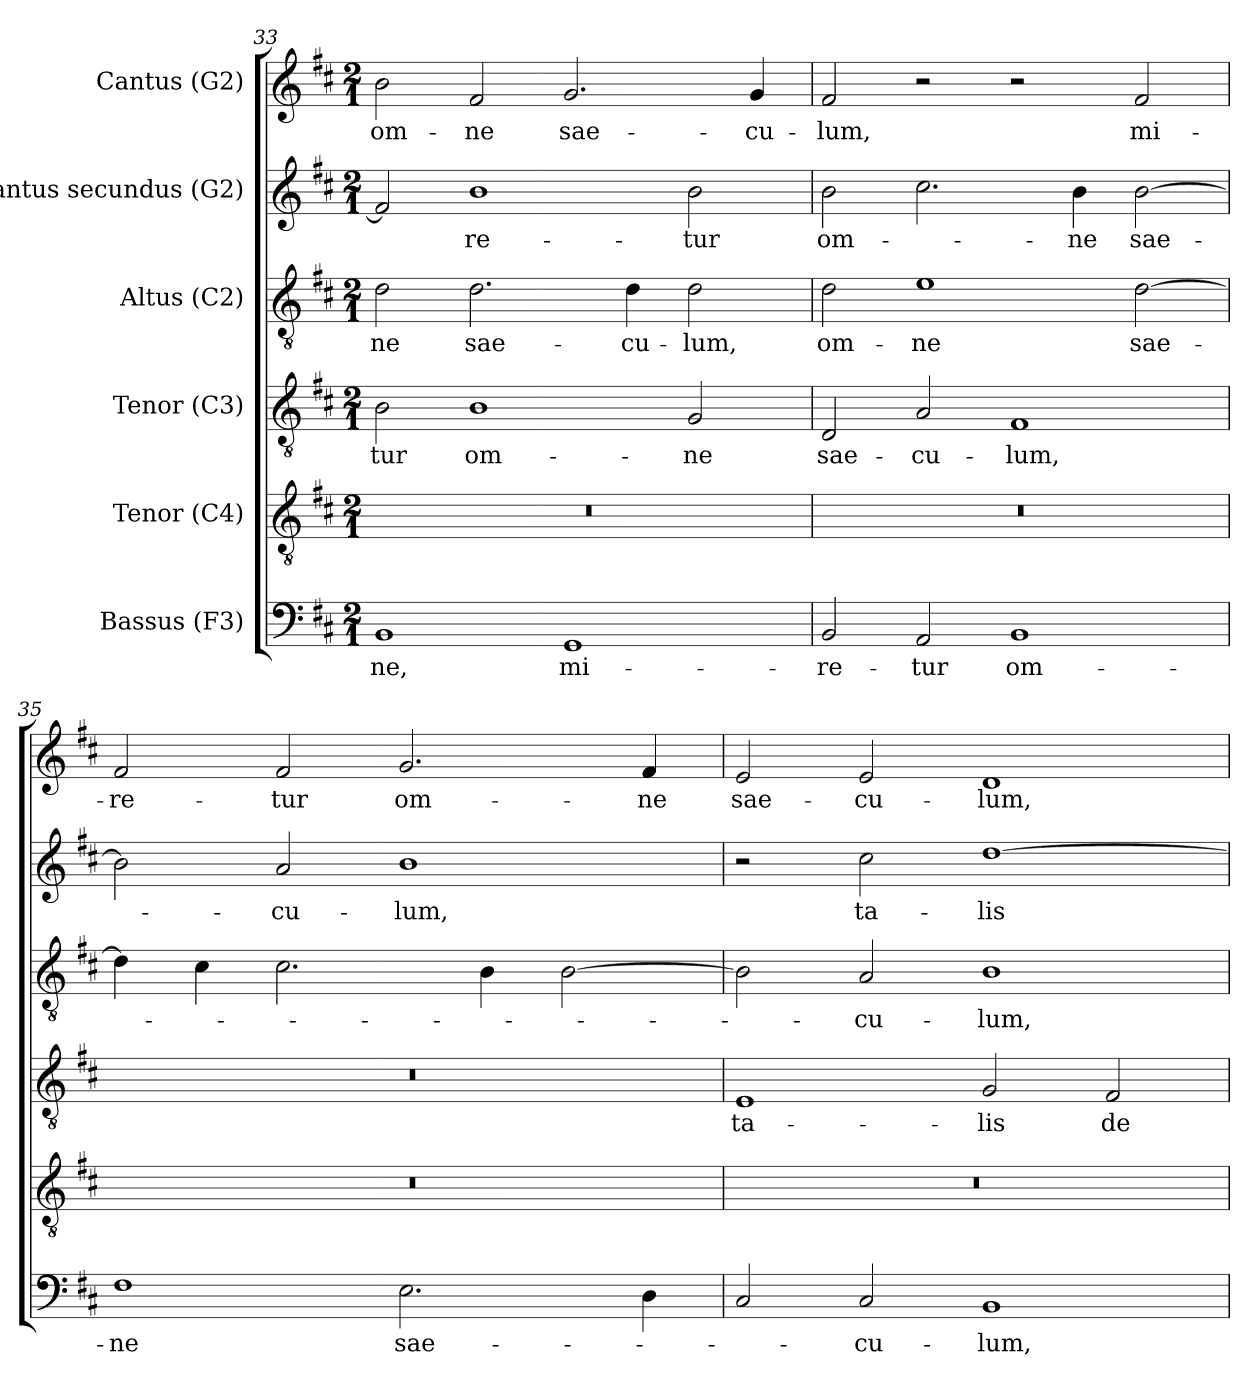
**kern	**text	**kern	**kern	**text	**kern	**text	**kern	**text	**kern	**text
*part6	*part6	*part5	*part4	*part4	*part3	*part3	*part2	*part2	*part1	*part1
*staff6	*staff6	*staff5	*staff4	*staff4	*staff3	*staff3	*staff2	*staff2	*staff1	*staff1
*I"Bassus (F3)	*	*I"Tenor (C4)	*I"Tenor (C3)	*	*I"Altus (C2)	*	*I"Cantus secundus (G2)	*	*I"Cantus (G2)	*
*clefF4	*	*clefGv2	*clefGv2	*	*clefGv2	*	*clefG2	*	*clefG2	*
*	*	*	*	*	*ITrd7c12	*	*	*	*	*
*k[f#c#]	*	*k[f#c#]	*k[f#c#]	*	*k[f#c#]	*	*k[f#c#]	*	*k[f#c#]	*
*D:	*	*D:	*D:	*	*D:	*	*D:	*	*D:	*
*M2/1	*	*M2/1	*M2/1	*	*M2/1	*	*M2/1	*	*M2/1	*
=33	=33	=33	=33	=33	=33	=33	=33	=33	=33	=33
!	!LO:LY:b:color=#000000	!LO:N:vis=1	!	!	!	!	!	!	!	!
!	!	!	!	!LO:LY:b:color=#000000	!	!	!	!	!	!
!	!	!	!	!	!	!LO:LY:b:color=#000000	!	!	!	!
!	!	!	!	!	!	!	!	!	!	!LO:LY:b:color=#000000
1BBi	-ne,	0r	2Bi\	-tur	2Di\	-ne	2f#i/]	.	2bi\	om-
!	!	!	!	!LO:LY:b:color=#000000	!	!	!	!	!	!
!	!	!	!	!	!	!LO:LY:b:color=#000000	!	!	!	!
!	!	!	!	!	!	!	!	!LO:LY:b:color=#000000	!	!
!	!	!	!	!	!	!	!	!	!	!LO:LY:b:color=#000000
.	.	.	1Bi	om-	2.Di\	sae-	1bi	-re-	2f#i/	-ne
!	!LO:LY:b:color=#000000	!	!	!	!	!	!	!	!	!
!	!	!	!	!	!	!	!	!	!	!LO:LY:b:color=#000000
1GGi	mi-	.	.	.	.	.	.	.	2.gi/	sae-
!	!	!	!	!	!	!LO:LY:b:color=#000000	!	!	!	!
.	.	.	.	.	4Di\	-cu-	.	.	.	.
!	!	!	!	!LO:LY:b:color=#000000	!	!	!	!	!	!
!	!	!	!	!	!	!LO:LY:b:color=#000000	!	!	!	!
!	!	!	!	!	!	!	!	!LO:LY:b:color=#000000	!	!
.	.	.	2Gi/	-ne	2Di\	-lum,	2bi\	-tur	.	.
!	!	!	!	!	!	!	!	!	!	!LO:LY:b:color=#000000
.	.	.	.	.	.	.	.	.	4gi/	-cu-
=34	=34	=34	=34	=34	=34	=34	=34	=34	=34	=34
!	!LO:LY:b:color=#000000	!LO:N:vis=1	!	!	!	!	!	!	!	!
!	!	!	!	!LO:LY:b:color=#000000	!	!	!	!	!	!
!	!	!	!	!	!	!LO:LY:b:color=#000000	!	!	!	!
!	!	!	!	!	!	!	!	!LO:LY:b:color=#000000	!	!
!	!	!	!	!	!	!	!	!	!	!LO:LY:b:color=#000000
2BBi/	-re-	0r	2Di/	sae-	2Di\	om-	2bi\	om-	2f#i/	-lum,
!	!LO:LY:b:color=#000000	!	!	!	!	!	!	!	!	!
!	!	!	!	!LO:LY:b:color=#000000	!	!	!	!	!	!
!	!	!	!	!	!	!LO:LY:b:color=#000000	!	!	!	!
2AAi/	-tur	.	2Ai/	-cu-	1Ei	-ne	2.cc#i\	.	2r	.
!	!LO:LY:b:color=#000000	!	!	!	!	!	!	!	!	!
!	!	!	!	!LO:LY:b:color=#000000	!	!	!	!	!	!
1BBi	om-	.	1F#i	-lum,	.	.	.	.	2r	.
!	!	!	!	!	!	!	!	!LO:LY:b:color=#000000	!	!
.	.	.	.	.	.	.	4bi\	-ne	.	.
!	!	!	!	!	!	!LO:LY:b:color=#000000	!	!	!	!
!	!	!	!	!	!	!	!	!LO:LY:b:color=#000000	!	!
!	!	!	!	!	!	!	!	!	!	!LO:LY:b:color=#000000
.	.	.	.	.	[2Di\	sae-	[2bi\	sae-	2f#i/	mi-
!!LO:LB:g=z
=35	=35	=35	=35	=35	=35	=35	=35	=35	=35	=35
!	!LO:LY:b:color=#000000	!LO:N:vis=1	!LO:N:vis=1	!	!	!	!	!	!	!
!	!	!	!	!	!	!	!	!	!	!LO:LY:b:color=#000000
1F#i	-ne	0r	0r	.	4Di\]	.	2bi\]	.	2f#i/	-re-
.	.	.	.	.	4C#i\	.	.	.	.	.
!	!	!	!	!	!	!	!	!LO:LY:b:color=#000000	!	!
!	!	!	!	!	!	!	!	!	!	!LO:LY:b:color=#000000
.	.	.	.	.	2.C#i\	.	2ai/	-cu-	2f#i/	-tur
!	!LO:LY:b:color=#000000	!	!	!	!	!	!	!	!	!
!	!	!	!	!	!	!	!	!LO:LY:b:color=#000000	!	!
!	!	!	!	!	!	!	!	!	!	!LO:LY:b:color=#000000
2.Ei\	sae-	.	.	.	.	.	1bi	-lum,	2.gi/	om-
.	.	.	.	.	4BBi\	.	.	.	.	.
.	.	.	.	.	[2BBi\	.	.	.	.	.
!	!	!	!	!	!	!	!	!	!	!LO:LY:b:color=#000000
4Di\	.	.	.	.	.	.	.	.	4f#i/	-ne
=36	=36	=36	=36	=36	=36	=36	=36	=36	=36	=36
!	!	!LO:N:vis=1	!	!	!	!	!	!	!	!
!	!	!	!	!LO:LY:b:color=#000000	!	!	!	!	!	!
!	!	!	!	!	!	!	!	!	!	!LO:LY:b:color=#000000
2C#i/	.	0r	1Ei	ta-	2BBi\]	.	2r	.	2ei/	sae-
!	!LO:LY:b:color=#000000	!	!	!	!	!	!	!	!	!
!	!	!	!	!	!	!LO:LY:b:color=#000000	!	!	!	!
!	!	!	!	!	!	!	!	!LO:LY:b:color=#000000	!	!
!	!	!	!	!	!	!	!	!	!	!LO:LY:b:color=#000000
2C#i/	-cu-	.	.	.	2AAi/	-cu-	2cc#i\	ta-	2ei/	-cu-
!	!LO:LY:b:color=#000000	!	!	!	!	!	!	!	!	!
!	!	!	!	!LO:LY:b:color=#000000	!	!	!	!	!	!
!	!	!	!	!	!	!LO:LY:b:color=#000000	!	!	!	!
!	!	!	!	!	!	!	!	!LO:LY:b:color=#000000	!	!
!	!	!	!	!	!	!	!	!	!	!LO:LY:b:color=#000000
1BBi	-lum,	.	2Gi/	-lis	1BBi	-lum,	[1ddi	-lis	1di	-lum,
!	!	!	!	!LO:LY:b:color=#000000	!	!	!	!	!	!
.	.	.	2F#i/	de-	.	.	.	.	.	.
=	=	=	=	=	=	=	=	=	=	=
*-	*-	*-	*-	*-	*-	*-	*-	*-	*-	*-
